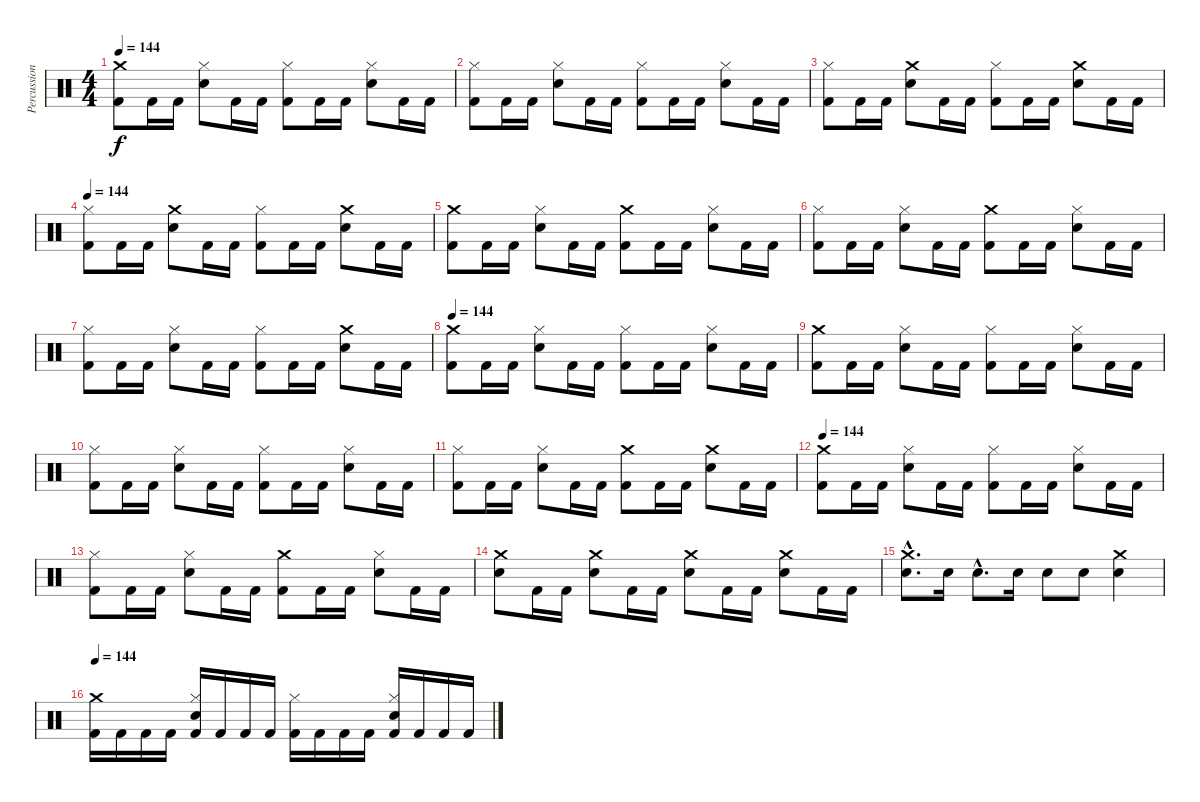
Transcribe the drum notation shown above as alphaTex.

\track ("Percussion" "Percussion") {instrument percussion}
\staff {score}
\articulation defaults
\ts (4 4)
\tempo 144
\clef neutral
\ks c
("Crash medium (hit)" "Kick (hit) 2").8{dy f} "Kick (hit) 2".16 "Kick (hit) 2".16 ("Hi-Hat (closed)" "Snare (hit) 2").8 "Kick (hit) 2".16 "Kick (hit) 2".16 ("Hi-Hat (closed)" "Kick (hit) 2").8 "Kick (hit) 2".16 "Kick (hit) 2".16 ("Hi-Hat (closed)" "Snare (hit) 2").8 "Kick (hit) 2".16 "Kick (hit) 2".16 |
("Hi-Hat (closed)" "Kick (hit) 2").8 "Kick (hit) 2".16 "Kick (hit) 2".16 ("Hi-Hat (closed)" "Snare (hit) 2").8 "Kick (hit) 2".16 "Kick (hit) 2".16 ("Hi-Hat (closed)" "Kick (hit) 2").8 "Kick (hit) 2".16 "Kick (hit) 2".16 ("Hi-Hat (closed)" "Snare (hit) 2").8 "Kick (hit) 2".16 "Kick (hit) 2".16 |
("Hi-Hat (closed)" "Kick (hit) 2").8 "Kick (hit) 2".16 "Kick (hit) 2".16 ("Crash medium (hit)" "Snare (hit) 2").8 "Kick (hit) 2".16 "Kick (hit) 2".16 ("Hi-Hat (closed)" "Kick (hit) 2").8 "Kick (hit) 2".16 "Kick (hit) 2".16 ("Crash medium (hit)" "Snare (hit) 2").8 "Kick (hit) 2".16 "Kick (hit) 2".16 |
\tempo 144
("Hi-Hat (closed)" "Kick (hit) 2").8 "Kick (hit) 2".16 "Kick (hit) 2".16 ("Crash medium (hit)" "Snare (hit) 2").8 "Kick (hit) 2".16 "Kick (hit) 2".16 ("Hi-Hat (closed)" "Kick (hit) 2").8 "Kick (hit) 2".16 "Kick (hit) 2".16 ("Crash medium (hit)" "Snare (hit) 2").8 "Kick (hit) 2".16 "Kick (hit) 2".16 |
("Crash medium (hit)" "Kick (hit) 2").8 "Kick (hit) 2".16 "Kick (hit) 2".16 ("Hi-Hat (closed)" "Snare (hit) 2").8 "Kick (hit) 2".16 "Kick (hit) 2".16 ("Crash medium (hit)" "Kick (hit) 2").8 "Kick (hit) 2".16 "Kick (hit) 2".16 ("Hi-Hat (closed)" "Snare (hit) 2").8 "Kick (hit) 2".16 "Kick (hit) 2".16 |
("Hi-Hat (closed)" "Kick (hit) 2").8 "Kick (hit) 2".16 "Kick (hit) 2".16 ("Hi-Hat (closed)" "Snare (hit) 2").8 "Kick (hit) 2".16 "Kick (hit) 2".16 ("Crash medium (hit)" "Kick (hit) 2").8 "Kick (hit) 2".16 "Kick (hit) 2".16 ("Hi-Hat (closed)" "Snare (hit) 2").8 "Kick (hit) 2".16 "Kick (hit) 2".16 |
("Hi-Hat (closed)" "Kick (hit) 2").8 "Kick (hit) 2".16 "Kick (hit) 2".16 ("Hi-Hat (closed)" "Snare (hit) 2").8 "Kick (hit) 2".16 "Kick (hit) 2".16 ("Hi-Hat (closed)" "Kick (hit) 2").8 "Kick (hit) 2".16 "Kick (hit) 2".16 ("Crash medium (hit)" "Snare (hit) 2").8 "Kick (hit) 2".16 "Kick (hit) 2".16 |
\tempo 144
("Crash medium (hit)" "Kick (hit) 2").8 "Kick (hit) 2".16 "Kick (hit) 2".16 ("Hi-Hat (closed)" "Snare (hit) 2").8 "Kick (hit) 2".16 "Kick (hit) 2".16 ("Hi-Hat (closed)" "Kick (hit) 2").8 "Kick (hit) 2".16 "Kick (hit) 2".16 ("Hi-Hat (closed)" "Snare (hit) 2").8 "Kick (hit) 2".16 "Kick (hit) 2".16 |
("Crash medium (hit)" "Kick (hit) 2").8 "Kick (hit) 2".16 "Kick (hit) 2".16 ("Hi-Hat (closed)" "Snare (hit) 2").8 "Kick (hit) 2".16 "Kick (hit) 2".16 ("Hi-Hat (closed)" "Kick (hit) 2").8 "Kick (hit) 2".16 "Kick (hit) 2".16 ("Hi-Hat (closed)" "Snare (hit) 2").8 "Kick (hit) 2".16 "Kick (hit) 2".16 |
("Hi-Hat (closed)" "Kick (hit) 2").8 "Kick (hit) 2".16 "Kick (hit) 2".16 ("Hi-Hat (closed)" "Snare (hit) 2").8 "Kick (hit) 2".16 "Kick (hit) 2".16 ("Hi-Hat (closed)" "Kick (hit) 2").8 "Kick (hit) 2".16 "Kick (hit) 2".16 ("Hi-Hat (closed)" "Snare (hit) 2").8 "Kick (hit) 2".16 "Kick (hit) 2".16 |
("Hi-Hat (closed)" "Kick (hit) 2").8 "Kick (hit) 2".16 "Kick (hit) 2".16 ("Hi-Hat (closed)" "Snare (hit) 2").8 "Kick (hit) 2".16 "Kick (hit) 2".16 ("Crash medium (hit)" "Kick (hit) 2").8 "Kick (hit) 2".16 "Kick (hit) 2".16 ("Crash medium (hit)" "Snare (hit) 2").8 "Kick (hit) 2".16 "Kick (hit) 2".16 |
\tempo 144
("Crash medium (hit)" "Kick (hit) 2").8 "Kick (hit) 2".16 "Kick (hit) 2".16 ("Hi-Hat (closed)" "Snare (hit) 2").8 "Kick (hit) 2".16 "Kick (hit) 2".16 ("Hi-Hat (closed)" "Kick (hit) 2").8 "Kick (hit) 2".16 "Kick (hit) 2".16 ("Hi-Hat (closed)" "Snare (hit) 2").8 "Kick (hit) 2".16 "Kick (hit) 2".16 |
("Hi-Hat (closed)" "Kick (hit) 2").8 "Kick (hit) 2".16 "Kick (hit) 2".16 ("Hi-Hat (closed)" "Snare (hit) 2").8 "Kick (hit) 2".16 "Kick (hit) 2".16 ("Crash medium (hit)" "Kick (hit) 2").8 "Kick (hit) 2".16 "Kick (hit) 2".16 ("Hi-Hat (closed)" "Snare (hit) 2").8 "Kick (hit) 2".16 "Kick (hit) 2".16 |
("Crash medium (hit)" "Snare (hit) 2").8 "Kick (hit) 2".16 "Kick (hit) 2".16 ("Crash medium (hit)" "Snare (hit) 2").8 "Kick (hit) 2".16 "Kick (hit) 2".16 ("Crash medium (hit)" "Snare (hit) 2").8 "Kick (hit) 2".16 "Kick (hit) 2".16 ("Crash medium (hit)" "Snare (hit) 2").8 "Kick (hit) 2".16 "Kick (hit) 2".16 |
("Crash medium (hit)"{hac} "Snare (hit) 2"{hac}).8{d} "Snare (hit) 2".16 "Snare (hit) 2"{hac}.8{d} "Snare (hit) 2".16 "Snare (hit) 2".8 "Snare (hit) 2".8 ("Crash medium (hit)" "Snare (hit) 2").4 |
\tempo 144
("Crash medium (hit)" "Kick (hit) 2").16 "Kick (hit) 2".16 "Kick (hit) 2".16 "Kick (hit) 2".16 ("Hi-Hat (closed)" "Snare (hit) 2" "Kick (hit) 2").16 "Kick (hit) 2".16 "Kick (hit) 2".16 "Kick (hit) 2".16 ("Hi-Hat (closed)" "Kick (hit) 2").16 "Kick (hit) 2".16 "Kick (hit) 2".16 "Kick (hit) 2".16 ("Hi-Hat (closed)" "Snare (hit) 2" "Kick (hit) 2").16 "Kick (hit) 2".16 "Kick (hit) 2".16 "Kick (hit) 2".16
